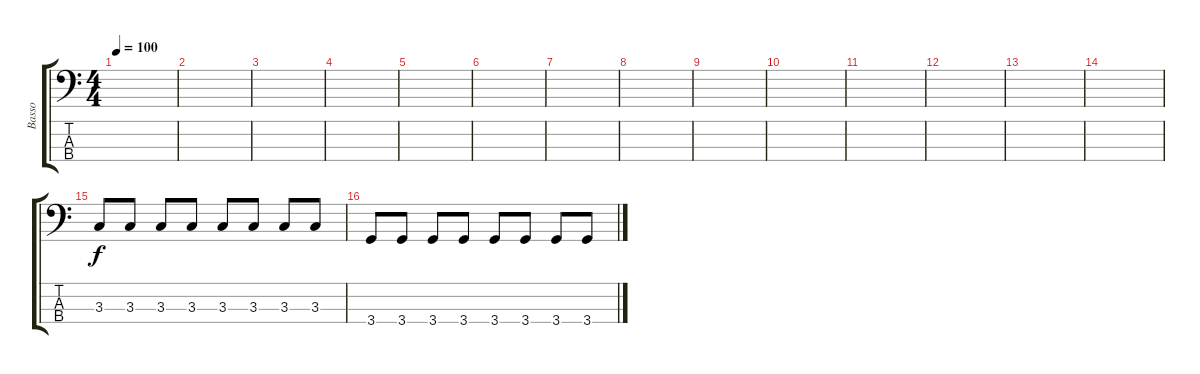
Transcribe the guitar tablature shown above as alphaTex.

\track ("Basso" "Basso") {instrument electricbasspick bank 1}
\staff {score tabs}
\tuning (G2 D2 A1 E1) {hide}
\ts (4 4)
\tempo 100
\clef f4
\ks c
|
|
|
|
|
|
|
|
|
|
|
|
|
|
3.3.8 3.3.8 3.3.8 3.3.8 3.3.8 3.3.8 3.3.8 3.3.8 |
3.4.8 3.4.8 3.4.8 3.4.8 3.4.8 3.4.8 3.4.8 3.4.8
